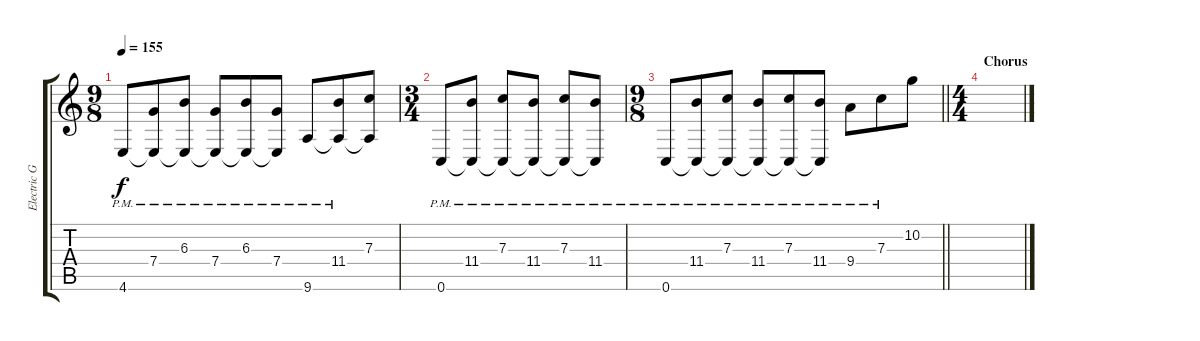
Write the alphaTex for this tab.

\track ("Electric Guitar 2" "Electric G") {instrument distortionguitar}
\staff {score tabs}
\tuning (D4 A3 F3 C3 G2 C2) {hide}
\ts (9 8)
\tempo 155
\clef g2
\ks c
4.6{pm}.8{dy f} (7.4{pm} 4.6{t}).8 (6.3{pm} 4.6{t}).8 (7.4{pm} 4.6{t}).8 (6.3{pm} 4.6{t}).8 (7.4{pm} 4.6{t}).8 9.6{pm}.8 (11.4{pm} 9.6{t}).8 (7.3 9.6{t}).8 |
\ts (3 4)
0.6{pm}.8 (11.4{pm} 0.6{t}).8 (7.3{pm} 0.6{t}).8 (11.4{pm} 0.6{t}).8 (7.3{pm} 0.6{t}).8 (11.4{pm} 0.6{t}).8 |
\ts (9 8)
\barLineRight lightlight
0.6{pm}.8 (11.4{pm} 0.6{t}).8 (7.3{pm} 0.6{t}).8 (11.4{pm} 0.6{t}).8 (7.3{pm} 0.6{t}).8 (11.4{pm} 0.6{t}).8 9.4{pm}.8 7.3{pm}.8 10.2.8 |
\ts (4 4)
\section ("" "Chorus")
